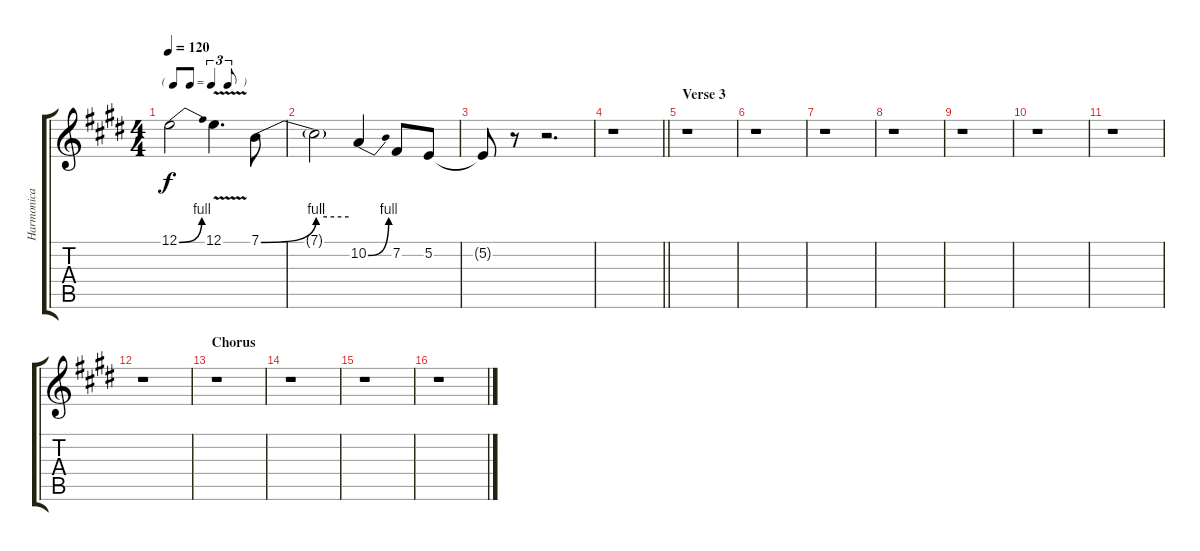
\track ("Harmonica" "Harmonica") {instrument harmonica}
\staff {score tabs}
\tuning (E4 B3 G3 D3 A2 E2) {hide}
\ts (4 4)
\tf triplet8th
\tempo 120
\clef g2
\ks e
12.1{be (bend 0 0 60 4)}.2{dy f} 12.1{v}.4{d} 7.1{be (bend 0 0 60 4)}.8 |
7.1{be (hold 0 4 60 4) t}.2 10.2{be (bend 0 0 60 4)}.4 7.2.8 5.2.8 |
5.2{t}.8 r.8 r.2{d} |
\barLineRight lightlight
r.1 |
\section ("" "Verse 3")
r.1 |
r.1 |
r.1 |
r.1 |
r.1 |
r.1 |
r.1 |
r.1 |
\section ("" "Chorus")
r.1 |
r.1 |
r.1 |
r.1
